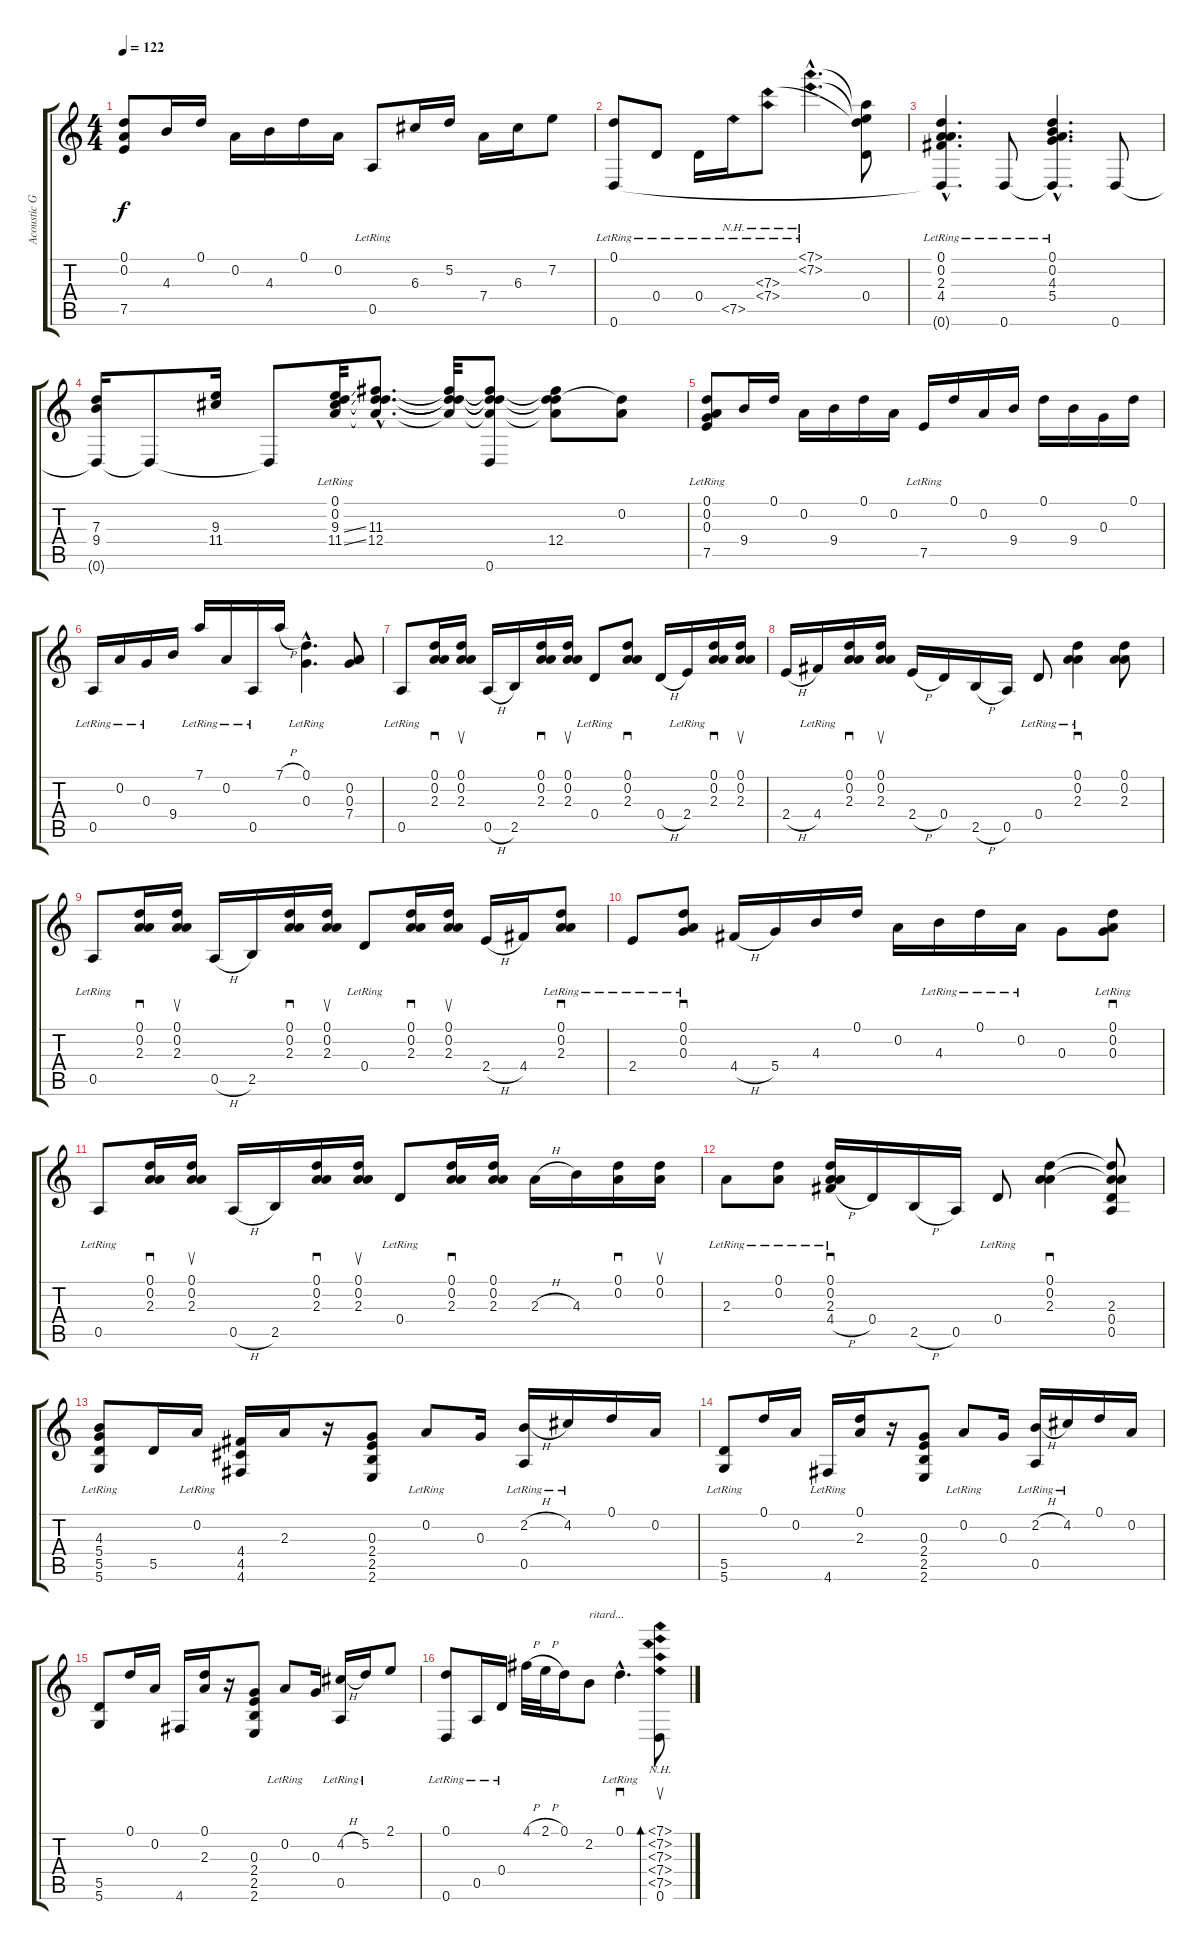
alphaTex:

\track ("Acoustic Guitar - DADGAD tuning" "Acoustic G") {instrument acousticguitarsteel}
\staff {score tabs}
\tuning (D4 A3 G3 D3 A2 D2) {hide}
\ts (4 4)
\tempo 122
\clef g2
\ks c
(0.1 0.2 7.5).8{dy f} 4.3.16 0.1.16 0.2.16 4.3.16 0.1.16 0.2.16 0.5{lr}.8 6.3.16 5.2.16 7.4.16 6.3.16 7.2.8 |
(0.1{lr} 0.6{lr}).8 0.4{lr}.8 0.4{lr}.16 7.5{nh lr}.16 (7.3{nh lr} 7.4{nh lr}).8 (7.1{nh hac lr} 7.2{nh hac lr}).4{d} (7.1{t} 7.2{t} 7.3{t} 0.4).8 |
(0.1{hac lr} 0.2{hac lr} 2.3{hac lr} 4.4{hac lr} 0.6{hac t}).4{d} 0.6{lr}.8 (0.1{hac lr} 0.2{hac lr} 4.3{hac lr} 5.4{hac lr} 0.6{hac t}).4{d} 0.6.8 |
(7.3 9.4 0.6{t}).16 0.6{t}.8 (9.3 11.4).16 0.6{t}.8 (0.1{lr} 0.2{lr} 9.3{ss} 11.4{ss}).32 (0.1{hac t} 0.2{hac t} 11.3{hac} 12.4{hac}).8{d} (0.1{t} 0.2{t} 11.3{t} 12.4{t}).32 (0.1{t} 0.2{t} 11.3{t} 12.4{t} 0.6).8 (0.1{t} 0.2{t} 11.3{t} 12.4).8 (0.1{t} 0.2).8 |
(0.1{lr} 0.2{lr} 0.3 7.5{lr}).8 9.4.16 0.1.16 0.2.16 9.4.16 0.1.16 0.2.16 7.5{lr}.16 0.1.16 0.2.16 9.4.16 0.1.16 9.4.16 0.3.16 0.1.16 |
0.5{lr}.16 0.2{lr}.16 0.3{lr}.16 9.4.16 7.1{lr}.16 0.2{lr}.16 0.5{lr}.16 7.1{h}.16 (0.1{hac lr} 0.3{hac lr}).4{d} (0.2 0.3 7.4).8 |
0.5{lr}.8 (0.1 0.2 2.3).16{sd} (0.1 0.2 2.3).16{su} 0.5{h}.16 2.5.16 (0.1 0.2 2.3).16{sd} (0.1 0.2 2.3).16{su} 0.4{lr}.8 (0.1 0.2 2.3).8{sd} 0.4{h}.16 2.4{lr}.16 (0.1 0.2 2.3).16{sd} (0.1 0.2 2.3).16{su} |
2.4{h}.16 4.4{lr}.16 (0.1 0.2 2.3).16{sd} (0.1 0.2 2.3).16{su} 2.4{h}.16 0.4.16 2.5{h}.16 0.5.16 0.4{lr}.8 (0.1{lr} 0.2{lr} 2.3{lr}).4{sd} (0.1 0.2 2.3).8 |
0.5{lr}.8 (0.1 0.2 2.3).16{sd} (0.1 0.2 2.3).16{su} 0.5{h}.16 2.5.16 (0.1 0.2 2.3).16{sd} (0.1 0.2 2.3).16{su} 0.4{lr}.8 (0.1 0.2 2.3).16{sd} (0.1 0.2 2.3).16{su} 2.4{h}.16 4.4.16 (0.1 0.2 2.3{lr}).8{sd} |
2.4{lr}.8 (0.1 0.2 0.3{lr}).8{sd} 4.4{h}.16 5.4.16 4.3.16 0.1.16 0.2.16 4.3{lr}.16 0.1{lr}.16 0.2{lr}.16 0.3.8 (0.1{lr} 0.2{lr} 0.3{lr}).8{sd} |
0.5{lr}.8 (0.1 0.2 2.3).16{sd} (0.1 0.2 2.3).16{su} 0.5{h}.16 2.5.16 (0.1 0.2 2.3).16{sd} (0.1 0.2 2.3).16{su} 0.4{lr}.8 (0.1 0.2 2.3).16{sd} (0.1 0.2 2.3).16 2.3{h}.16 4.3.16 (0.1 0.2).16{sd} (0.1 0.2).16{su} |
2.3{lr}.8 (0.1{lr} 0.2{lr}).8 (0.1{lr} 0.2{lr} 2.3{lr} 4.4{h}).16{sd} 0.4.16 2.5{h}.16 0.5.16 0.4{lr}.8 (0.1 0.2 2.3).4{sd} (0.1{t} 0.2{t} 2.3 0.4 0.5).8 |
(4.3 5.4 5.5{lr} 5.6{lr}).8 5.5.16 0.2{lr}.16 (4.4 4.5 4.6).16 2.3.16 r.16 (0.3 2.4 2.5 2.6).8 0.2{lr}.8 0.3.16 (2.2{h} 0.5{lr}).16 4.2{lr}.16 0.1.16 0.2.16 |
(5.5 5.6{lr}).8 0.1.16 0.2.16 4.6{lr}.16 (0.1 2.3).16 r.16 (0.3 2.4 2.5 2.6).8 0.2{lr}.8 0.3.16 (2.2{h} 0.5{lr}).16 4.2{lr}.16 0.1.16 0.2.16 |
(5.5 5.6).8 0.1.16 0.2.16 4.6.16 (0.1 2.3).16 r.16 (0.3 2.4 2.5 2.6).8 0.2{lr}.8 0.3.16 (4.2{h} 0.5{lr}).16 5.2{lr}.16 2.1.8 |
(0.1{lr} 0.6{lr}).8 0.5{lr}.16 0.4{lr}.16 4.1{h}.32 2.1{h}.32 0.1.16 2.2.8{txt "ritard..."} 0.1{hac lr}.4{d sd} (7.1{nh} 7.2{nh} 7.3{nh} 7.4{nh} 7.5{nh} 0.6).8{su bd 240}
